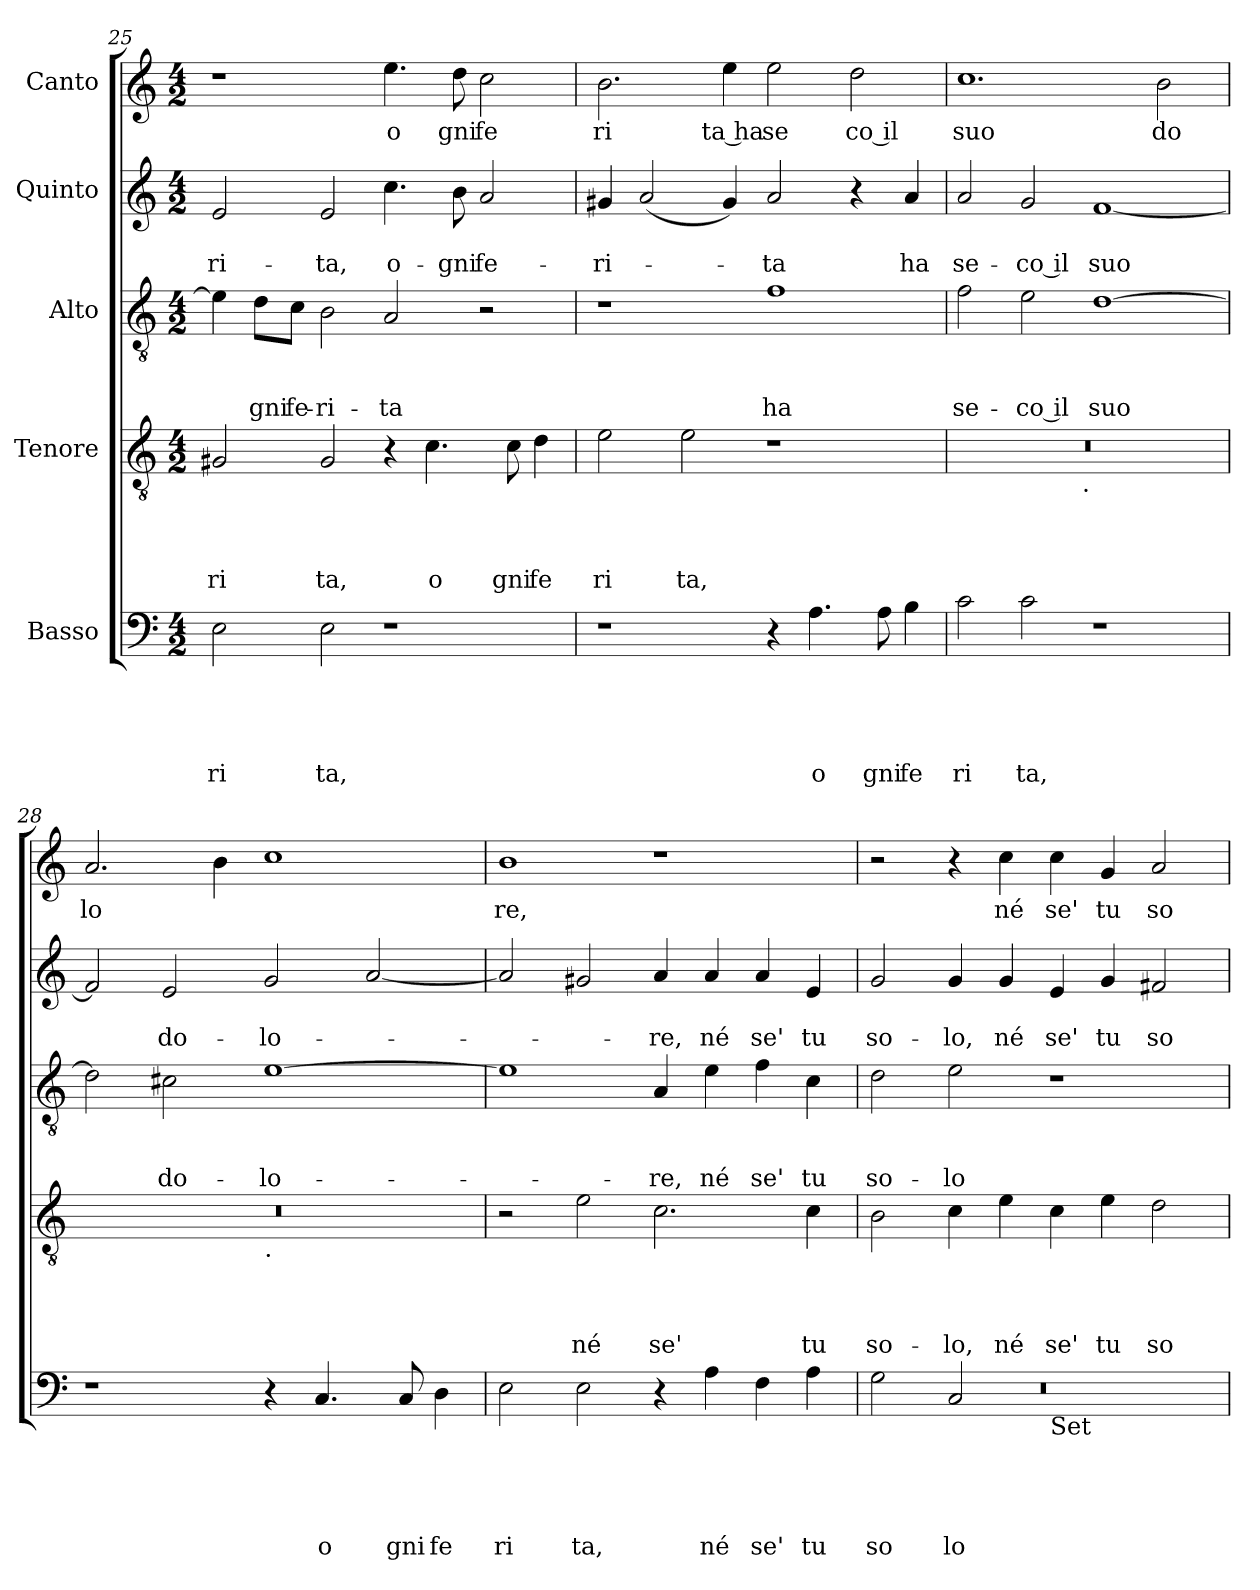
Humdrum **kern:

**kern	**text	**text	**text	**text	**text	**kern	**text	**text	**text	**text	**kern	**text	**text	**text	**kern	**text	**text	**kern	**text
*part5	*part5	*part5	*part5	*part5	*part5	*part4	*part4	*part4	*part4	*part4	*part3	*part3	*part3	*part3	*part2	*part2	*part2	*part1	*part1
*staff5	*staff5	*staff5	*staff5	*staff5	*staff5	*staff4	*staff4	*staff4	*staff4	*staff4	*staff3	*staff3	*staff3	*staff3	*staff2	*staff2	*staff2	*staff1	*staff1
*I"Basso	*	*	*	*	*	*I"Tenore	*	*	*	*	*I"Alto	*	*	*	*I"Quinto	*	*	*I"Canto	*
*clefF4	*	*	*	*	*	*clefGv2	*	*	*	*	*clefGv2	*	*	*	*clefG2	*	*	*clefG2	*
*k[]	*	*	*	*	*	*k[]	*	*	*	*	*k[]	*	*	*	*k[]	*	*	*k[]	*
*C:	*	*	*	*	*	*C:	*	*	*	*	*C:	*	*	*	*C:	*	*	*C:	*
*M4/2	*	*	*	*	*	*M4/2	*	*	*	*	*M4/2	*	*	*	*M4/2	*	*	*M4/2	*
=25	=25	=25	=25	=25	=25	=25	=25	=25	=25	=25	=25	=25	=25	=25	=25	=25	=25	=25	=25
!	!	!	!	!	!LO:LY:b	!	!	!	!	!LO:LY:b	!	!	!	!	!	!	!LO:LY:b	!	!
2E\	.	.	.	.	ri	2G#X/	.	.	.	ri	4e\]	.	.	.	2e/	.	-ri-	1r	.
!	!	!	!	!	!	!	!	!	!	!	!	!	!	!LO:LY:b	!	!	!	!	!
.	.	.	.	.	.	.	.	.	.	.	8d\L	.	.	-gni	.	.	.	.	.
!	!	!	!	!	!	!	!	!	!	!	!	!	!	!LO:LY:b	!	!	!	!	!
.	.	.	.	.	.	.	.	.	.	.	8c\J	.	.	fe-	.	.	.	.	.
!	!	!	!	!	!LO:LY:b	!	!	!	!	!LO:LY:b	!	!	!	!LO:LY:b	!	!	!LO:LY:b	!	!
2E\	.	.	.	.	ta,	2G#/	.	.	.	ta,	2B\	.	.	-ri-	2e/	.	-ta,	.	.
!	!	!	!	!	!	!	!	!	!	!	!	!	!	!LO:LY:b	!	!	!LO:LY:b	!	!LO:LY:b
1r	.	.	.	.	.	4r	.	.	.	.	2A/	.	.	-ta	4.cc\	.	o-	4.ee\	o
!	!	!	!	!	!	!	!	!	!	!LO:LY:b	!	!	!	!	!	!	!	!	!
.	.	.	.	.	.	4.c\	.	.	.	o	.	.	.	.	.	.	.	.	.
!	!	!	!	!	!	!	!	!	!	!	!	!	!	!	!	!	!LO:LY:b	!	!LO:LY:b
.	.	.	.	.	.	.	.	.	.	.	.	.	.	.	8b\	.	-gni	8dd\	gni
!	!	!	!	!	!	!	!	!	!	!	!	!	!	!	!	!	!LO:LY:b	!	!LO:LY:b
.	.	.	.	.	.	.	.	.	.	.	2r	.	.	.	2a/	.	fe-	2cc\	fe
!	!	!	!	!	!	!	!	!	!	!LO:LY:b	!	!	!	!	!	!	!	!	!
.	.	.	.	.	.	8c\	.	.	.	gni	.	.	.	.	.	.	.	.	.
!	!	!	!	!	!	!	!	!	!	!LO:LY:b	!	!	!	!	!	!	!	!	!
.	.	.	.	.	.	4d\	.	.	.	fe	.	.	.	.	.	.	.	.	.
=26	=26	=26	=26	=26	=26	=26	=26	=26	=26	=26	=26	=26	=26	=26	=26	=26	=26	=26	=26
!	!	!	!	!	!	!	!	!	!	!LO:LY:b	!	!	!	!	!	!	!LO:LY:b	!	!LO:LY:b
1r	.	.	.	.	.	2e\	.	.	.	ri	1r	.	.	.	4g#X/	.	-ri-	2.b\	ri
.	.	.	.	.	.	.	.	.	.	.	.	.	.	.	(2a/	.	.	.	.
!	!	!	!	!	!	!	!	!	!	!LO:LY:b	!	!	!	!	!	!	!	!	!
.	.	.	.	.	.	2e\	.	.	.	ta,	.	.	.	.	.	.	.	.	.
!	!	!	!	!	!	!	!	!	!	!	!	!	!	!	!	!	!	!	!LO:LY:b:rj
.	.	.	.	.	.	.	.	.	.	.	.	.	.	.	4g#/)	.	.	4ee\	ta ha
!	!	!	!	!	!	!	!	!	!	!	!	!	!	!LO:LY:b	!	!	!LO:LY:b	!	!LO:LY:b
4r	.	.	.	.	.	1r	.	.	.	.	1f	.	.	ha	2a/	.	-ta	2ee\	se
!	!	!	!	!	!LO:LY:b	!	!	!	!	!	!	!	!	!	!	!	!	!	!
4.A\	.	.	.	.	o	.	.	.	.	.	.	.	.	.	.	.	.	.	.
!	!	!	!	!	!	!	!	!	!	!	!	!	!	!	!	!	!	!	!LO:LY:b:rj
.	.	.	.	.	.	.	.	.	.	.	.	.	.	.	4r	.	.	2dd\	co il
!	!	!	!	!	!LO:LY:b	!	!	!	!	!	!	!	!	!	!	!	!	!	!
8A\	.	.	.	.	gni	.	.	.	.	.	.	.	.	.	.	.	.	.	.
!	!	!	!	!	!LO:LY:b	!	!	!	!	!	!	!	!	!	!	!	!LO:LY:b	!	!
4B\	.	.	.	.	fe	.	.	.	.	.	.	.	.	.	4a/	.	ha	.	.
=27	=27	=27	=27	=27	=27	=27	=27	=27	=27	=27	=27	=27	=27	=27	=27	=27	=27	=27	=27
!	!	!	!	!	!LO:LY:b	!	!	!	!	!	!	!	!	!LO:LY:b	!	!	!LO:LY:b	!	!LO:LY:b
*	*	*	*	*	*	*^	*	*	*	*	*	*	*	*	*	*	*	*	*
2c\	.	.	.	.	ri	0r	2ryy	.	.	.	.	2f\	.	.	se-	2a/	.	se-	1.cc	suo
!	!	!	!	!	!LO:LY:b	!	!	!	!	!	!	!	!	!	!LO:LY:b:rj	!	!	!LO:LY:b:rj	!	!
2c\	.	.	.	.	ta,	.	4...ryy	.	.	.	.	2e\	.	.	-co il	2g/	.	-co il	.	.
!	!	!	!	!	!	!	!LO:TX:b:t=.	!	!	!	!	!	!	!	!	!	!	!	!	!
.	.	.	.	.	.	.	1ryy	.	.	.	.	.	.	.	.	.	.	.	.	.
!	!	!	!	!	!	!	!	!	!	!	!	!	!	!	!LO:LY:b	!	!	!LO:LY:b	!	!
1r	.	.	.	.	.	.	.	.	.	.	.	[>1d	.	.	suo	[<1f	.	suo	.	.
!	!	!	!	!	!	!	!	!	!	!	!	!	!	!	!	!	!	!	!	!LO:LY:b
.	.	.	.	.	.	.	.	.	.	.	.	.	.	.	.	.	.	.	2b\	do
.	.	.	.	.	.	.	32ryy	.	.	.	.	.	.	.	.	.	.	.	.	.
=28	=28	=28	=28	=28	=28	=28	=28	=28	=28	=28	=28	=28	=28	=28	=28	=28	=28	=28	=28	=28
!	!	!	!	!	!	!	!	!	!	!	!	!	!	!	!	!	!	!	!	!LO:LY:b
1r	.	.	.	.	.	0r	1ryy	.	.	.	.	2d\]	.	.	.	2f/]	.	.	2.a/	lo
!	!	!	!	!	!	!	!	!	!	!	!	!	!	!	!LO:LY:b	!	!	!LO:LY:b	!	!
.	.	.	.	.	.	.	.	.	.	.	.	2c#X\	.	.	do-	2e/	.	do-	.	.
.	.	.	.	.	.	.	.	.	.	.	.	.	.	.	.	.	.	.	4b\	.
!	!	!	!	!	!	!	!LO:TX:b:t=.	!	!	!	!	!	!	!	!	!	!	!	!	!
!	!	!	!	!	!	!	!	!	!	!	!	!	!	!	!LO:LY:b	!	!	!LO:LY:b	!	!
4r	.	.	.	.	.	.	1ryy	.	.	.	.	[>1e	.	.	-lo-	2g/	.	-lo-	1cc	.
!	!	!	!	!	!LO:LY:b	!	!	!	!	!	!	!	!	!	!	!	!	!	!	!
4.C/	.	.	.	.	o	.	.	.	.	.	.	.	.	.	.	.	.	.	.	.
.	.	.	.	.	.	.	.	.	.	.	.	.	.	.	.	[<2a/	.	.	.	.
!	!	!	!	!	!LO:LY:b	!	!	!	!	!	!	!	!	!	!	!	!	!	!	!
8C/	.	.	.	.	gni	.	.	.	.	.	.	.	.	.	.	.	.	.	.	.
!	!	!	!	!	!LO:LY:b	!	!	!	!	!	!	!	!	!	!	!	!	!	!	!
4D\	.	.	.	.	fe	.	.	.	.	.	.	.	.	.	.	.	.	.	.	.
=29	=29	=29	=29	=29	=29	=29	=29	=29	=29	=29	=29	=29	=29	=29	=29	=29	=29	=29	=29	=29
!	!	!	!	!	!LO:LY:b	!	!	!	!	!	!	!	!	!	!	!	!	!	!	!LO:LY:b
*	*	*	*	*	*	*v	*v	*	*	*	*	*	*	*	*	*	*	*	*	*
2E\	.	.	.	.	ri	2r	.	.	.	.	1e]	.	.	.	2a/]	.	.	1b	re,
!	!	!	!	!	!LO:LY:b	!	!	!	!	!LO:LY:b	!	!	!	!	!	!	!	!	!
2E\	.	.	.	.	ta,	2e\	.	.	.	né	.	.	.	.	2g#X/	.	.	.	.
!	!	!	!	!	!	!	!	!	!	!LO:LY:b	!	!	!	!LO:LY:b	!	!	!LO:LY:b	!	!
4r	.	.	.	.	.	2.c\	.	.	.	se'	4A/	.	.	-re,	4a/	.	-re,	1r	.
!	!	!	!	!	!LO:LY:b	!	!	!	!	!	!	!	!	!LO:LY:b	!	!	!LO:LY:b	!	!
4A\	.	.	.	.	né	.	.	.	.	.	4e\	.	.	né	4a/	.	né	.	.
!	!	!	!	!	!LO:LY:b	!	!	!	!	!	!	!	!	!LO:LY:b	!	!	!LO:LY:b	!	!
4F\	.	.	.	.	se'	.	.	.	.	.	4f\	.	.	se'	4a/	.	se'	.	.
!	!	!	!	!	!LO:LY:b	!	!	!	!	!LO:LY:b	!	!	!	!LO:LY:b	!	!	!LO:LY:b	!	!
4A\	.	.	.	.	tu	4c\	.	.	.	tu	4c\	.	.	tu	4e/	.	tu	.	.
!!LO:LB:g=z
=30	=30	=30	=30	=30	=30	=30	=30	=30	=30	=30	=30	=30	=30	=30	=30	=30	=30	=30	=30
*^	*	*	*	*	*	*	*	*	*	*	*	*	*	*	*	*	*	*	*
*	*^	*	*	*	*	*	*	*	*	*	*	*	*	*	*	*	*	*	*	*
!	!	!LO:N:vis=1	!	!	!	!	!LO:LY:b	!	!	!	!	!LO:LY:b	!	!	!	!LO:LY:b	!	!	!LO:LY:b	!	!
2G\	2ryy	0r	.	.	.	.	so	2B\	.	.	.	so-	2d\	.	.	so-	2g/	.	so-	2r	.
!	!	!	!	!	!	!	!LO:LY:b	!	!	!	!	!LO:LY:b	!	!	!	!LO:LY:b	!	!	!LO:LY:b	!	!
2ryy	2C/	.	.	.	.	.	lo	4c\	.	.	.	-lo,	2e\	.	.	-lo	4g/	.	-lo,	4r	.
!	!	!	!	!	!	!	!	!	!	!	!	!LO:LY:b	!	!	!	!	!	!	!LO:LY:b	!	!LO:LY:b
.	.	.	.	.	.	.	.	4e\	.	.	.	né	.	.	.	.	4g/	.	né	4cc\	né
!LO:TX:b:t=Set	!	!	!	!	!	!	!	!	!	!	!	!	!	!	!	!	!	!	!	!	!
!	!	!	!	!	!	!	!	!	!	!	!	!LO:LY:b	!	!	!	!	!	!	!LO:LY:b	!	!LO:LY:b
1ryy	1ryy	.	.	.	.	.	.	4c\	.	.	.	se'	1r	.	.	.	4e/	.	se'	4cc\	se'
!	!	!	!	!	!	!	!	!	!	!	!	!LO:LY:b	!	!	!	!	!	!	!LO:LY:b	!	!LO:LY:b
.	.	.	.	.	.	.	.	4e\	.	.	.	tu	.	.	.	.	4g/	.	tu	4g/	tu
!	!	!	!	!	!	!	!	!	!	!	!	!LO:LY:b	!	!	!	!	!	!	!LO:LY:b	!	!LO:LY:b
.	.	.	.	.	.	.	.	2d\	.	.	.	so-	.	.	.	.	2f#X/	.	so-	2a/	so-
*v	*v	*v	*	*	*	*	*	*	*	*	*	*	*	*	*	*	*	*	*	*	*
=	=	=	=	=	=	=	=	=	=	=	=	=	=	=	=	=	=	=	=
*-	*-	*-	*-	*-	*-	*-	*-	*-	*-	*-	*-	*-	*-	*-	*-	*-	*-	*-	*-
